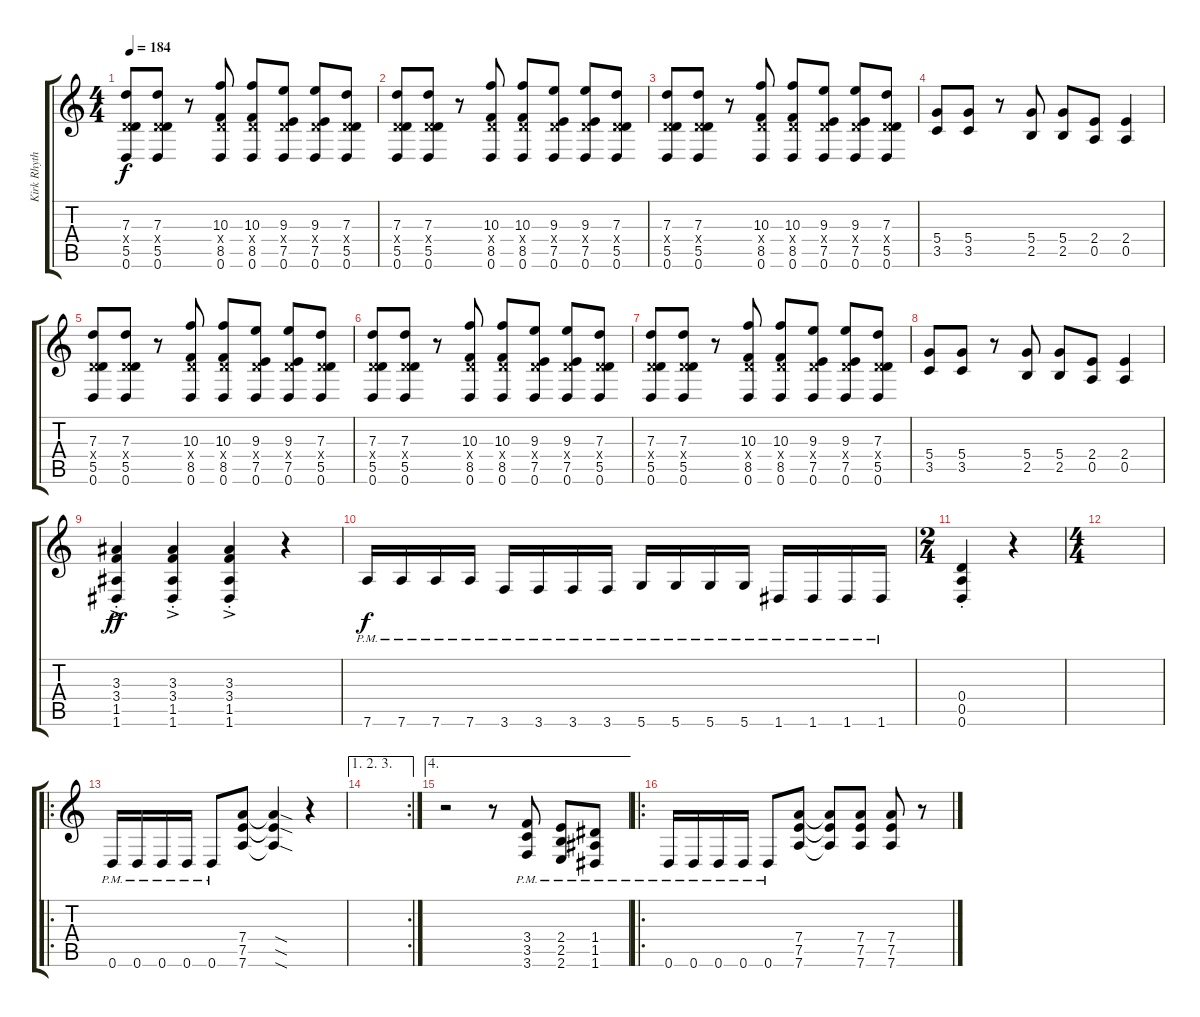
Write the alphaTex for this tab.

\track ("Kirk Rhythm" "Kirk Rhyth") {instrument distortionguitar}
\staff {score tabs}
\tuning (E4 B3 G3 D3 A2 D2) {hide}
\ts (4 4)
\tempo 184
\clef g2
\ks c
(7.3 0.4{x} 5.5 0.6).8{dy f} (7.3 0.4{x} 5.5 0.6).8 r.8 (10.3 0.4{x} 8.5 0.6).8 (10.3 0.4{x} 8.5 0.6).8 (9.3 0.4{x} 7.5 0.6).8 (9.3 0.4{x} 7.5 0.6).8 (7.3 0.4{x} 5.5 0.6).8 |
(7.3 0.4{x} 5.5 0.6).8 (7.3 0.4{x} 5.5 0.6).8 r.8 (10.3 0.4{x} 8.5 0.6).8 (10.3 0.4{x} 8.5 0.6).8 (9.3 0.4{x} 7.5 0.6).8 (9.3 0.4{x} 7.5 0.6).8 (7.3 0.4{x} 5.5 0.6).8 |
(7.3 0.4{x} 5.5 0.6).8 (7.3 0.4{x} 5.5 0.6).8 r.8 (10.3 0.4{x} 8.5 0.6).8 (10.3 0.4{x} 8.5 0.6).8 (9.3 0.4{x} 7.5 0.6).8 (9.3 0.4{x} 7.5 0.6).8 (7.3 0.4{x} 5.5 0.6).8 |
(5.4 3.5).8 (5.4 3.5).8 r.8 (5.4 2.5).8 (5.4 2.5).8 (2.4 0.5).8 (2.4 0.5).4 |
(7.3 0.4{x} 5.5 0.6).8 (7.3 0.4{x} 5.5 0.6).8 r.8 (10.3 0.4{x} 8.5 0.6).8 (10.3 0.4{x} 8.5 0.6).8 (9.3 0.4{x} 7.5 0.6).8 (9.3 0.4{x} 7.5 0.6).8 (7.3 0.4{x} 5.5 0.6).8 |
(7.3 0.4{x} 5.5 0.6).8 (7.3 0.4{x} 5.5 0.6).8 r.8 (10.3 0.4{x} 8.5 0.6).8 (10.3 0.4{x} 8.5 0.6).8 (9.3 0.4{x} 7.5 0.6).8 (9.3 0.4{x} 7.5 0.6).8 (7.3 0.4{x} 5.5 0.6).8 |
(7.3 0.4{x} 5.5 0.6).8 (7.3 0.4{x} 5.5 0.6).8 r.8 (10.3 0.4{x} 8.5 0.6).8 (10.3 0.4{x} 8.5 0.6).8 (9.3 0.4{x} 7.5 0.6).8 (9.3 0.4{x} 7.5 0.6).8 (7.3 0.4{x} 5.5 0.6).8 |
(5.4 3.5).8 (5.4 3.5).8 r.8 (5.4 2.5).8 (5.4 2.5).8 (2.4 0.5).8 (2.4 0.5).4 |
(3.3{ac st} 3.4{ac st} 1.5{ac st} 1.6{ac st}).4{dy ff} (3.3{ac st} 3.4{ac st} 1.5{ac st} 1.6{ac st}).4 (3.3{ac st} 3.4{ac st} 1.5{ac st} 1.6{ac st}).4 r.4 |
7.6{pm}.16{dy f} 7.6{pm}.16 7.6{pm}.16 7.6{pm}.16 3.6{pm}.16 3.6{pm}.16 3.6{pm}.16 3.6{pm}.16 5.6{pm}.16 5.6{pm}.16 5.6{pm}.16 5.6{pm}.16 1.6{pm}.16 1.6{pm}.16 1.6{pm}.16 1.6{pm}.16 |
\ts (2 4)
(0.4{st} 0.5{st} 0.6{st}).4 r.4 |
\ts (4 4)
|
\ro
0.6{pm}.16 0.6{pm}.16 0.6{pm}.16 0.6{pm}.16 0.6{pm}.8 (7.4 7.5 7.6).8 (7.4{sod t} 7.5{sod t} 7.6{sod t}).4 r.4 |
\ae (1 2 3)
\rc 2
|
\ae 4
r.2 r.8 (3.4{pm} 3.5{pm} 3.6{pm}).8 (2.4{pm} 2.5{pm} 2.6{pm}).8 (1.4{pm} 1.5{pm} 1.6{pm}).8 |
\ro
0.6{pm}.16 0.6{pm}.16 0.6{pm}.16 0.6{pm}.16 0.6{pm}.8 (7.4 7.5 7.6).8 (7.4{t} 7.5{t} 7.6{t}).8 (7.4 7.5 7.6).8 (7.4 7.5 7.6).8 r.8
